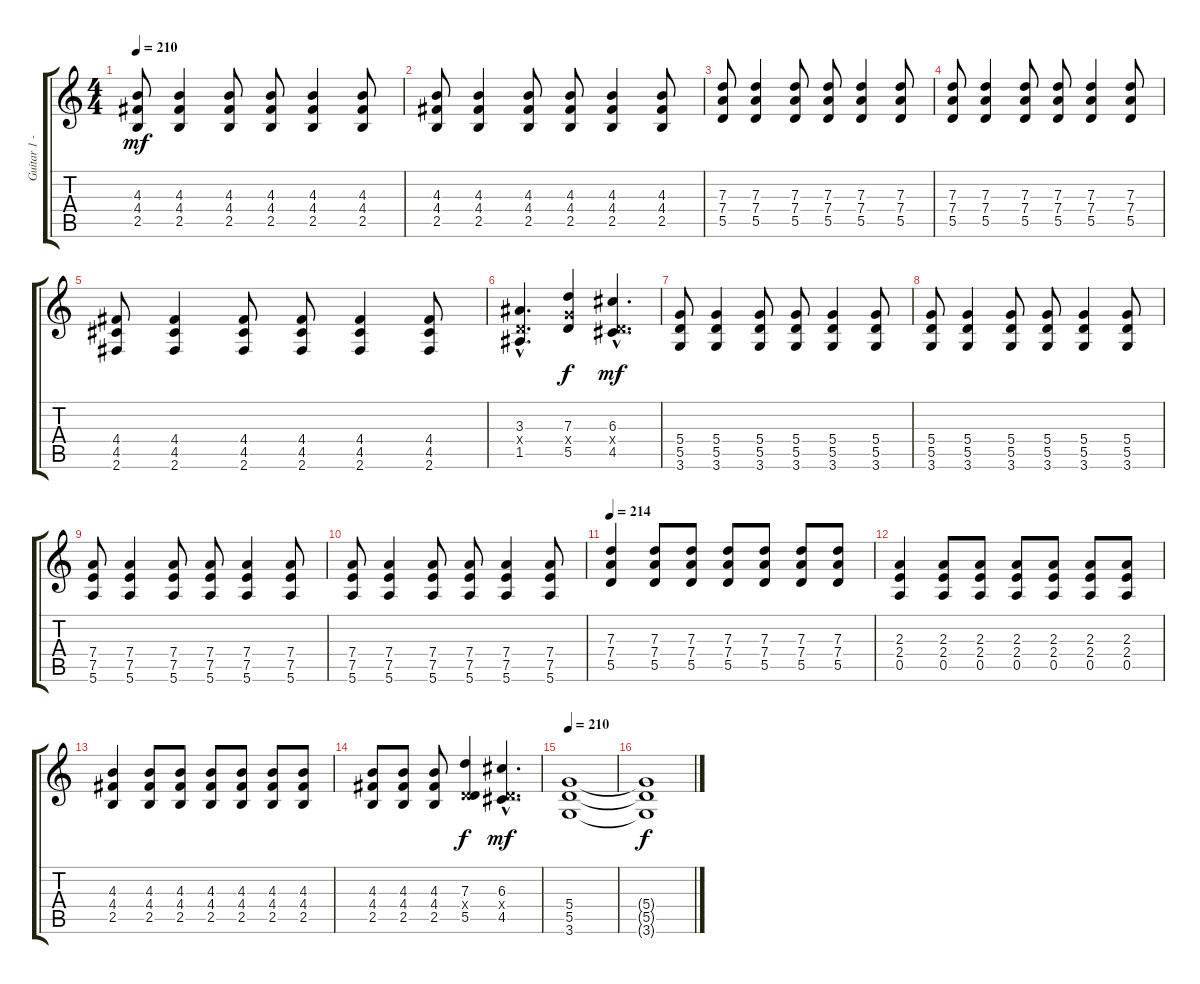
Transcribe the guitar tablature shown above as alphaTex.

\track ("Guitar 1 - Joey Cape" "Guitar 1 -") {instrument distortionguitar}
\staff {score tabs}
\tuning (E4 B3 G3 D3 A2 E2) {hide}
\ts (4 4)
\tempo 210
\clef g2
\ks c
(4.3 4.4 2.5).8{dy mf} (4.3 4.4 2.5).4 (4.3 4.4 2.5).8 (4.3 4.4 2.5).8 (4.3 4.4 2.5).4 (4.3 4.4 2.5).8 |
(4.3 4.4 2.5).8 (4.3 4.4 2.5).4 (4.3 4.4 2.5).8 (4.3 4.4 2.5).8 (4.3 4.4 2.5).4 (4.3 4.4 2.5).8 |
(7.3 7.4 5.5).8 (7.3 7.4 5.5).4 (7.3 7.4 5.5).8 (7.3 7.4 5.5).8 (7.3 7.4 5.5).4 (7.3 7.4 5.5).8 |
(7.3 7.4 5.5).8 (7.3 7.4 5.5).4 (7.3 7.4 5.5).8 (7.3 7.4 5.5).8 (7.3 7.4 5.5).4 (7.3 7.4 5.5).8 |
(4.4 4.5 2.6).8 (4.4 4.5 2.6).4 (4.4 4.5 2.6).8 (4.4 4.5 2.6).8 (4.4 4.5 2.6).4 (4.4 4.5 2.6).8 |
(3.3{hac} 0.4{hac x} 1.5{hac}).4{d} (7.3 5.4{x} 5.5).4{dy f} (6.3{hac} 0.4{hac x} 4.5{hac}).4{d dy mf} |
(5.4 5.5 3.6).8 (5.4 5.5 3.6).4 (5.4 5.5 3.6).8 (5.4 5.5 3.6).8 (5.4 5.5 3.6).4 (5.4 5.5 3.6).8 |
(5.4 5.5 3.6).8 (5.4 5.5 3.6).4 (5.4 5.5 3.6).8 (5.4 5.5 3.6).8 (5.4 5.5 3.6).4 (5.4 5.5 3.6).8 |
(7.4 7.5 5.6).8 (7.4 7.5 5.6).4 (7.4 7.5 5.6).8 (7.4 7.5 5.6).8 (7.4 7.5 5.6).4 (7.4 7.5 5.6).8 |
(7.4 7.5 5.6).8 (7.4 7.5 5.6).4 (7.4 7.5 5.6).8 (7.4 7.5 5.6).8 (7.4 7.5 5.6).4 (7.4 7.5 5.6).8 |
\tempo 214
(7.3 7.4 5.5).4 (7.3 7.4 5.5).8 (7.3 7.4 5.5).8 (7.3 7.4 5.5).8 (7.3 7.4 5.5).8 (7.3 7.4 5.5).8 (7.3 7.4 5.5).8 |
(2.3 2.4 0.5).4 (2.3 2.4 0.5).8 (2.3 2.4 0.5).8 (2.3 2.4 0.5).8 (2.3 2.4 0.5).8 (2.3 2.4 0.5).8 (2.3 2.4 0.5).8 |
(4.3 4.4 2.5).4 (4.3 4.4 2.5).8 (4.3 4.4 2.5).8 (4.3 4.4 2.5).8 (4.3 4.4 2.5).8 (4.3 4.4 2.5).8 (4.3 4.4 2.5).8 |
(4.3 4.4 2.5).8 (4.3 4.4 2.5).8 (4.3 4.4 2.5).8 (7.3 0.4{x} 5.5).4{dy f} (6.3{hac} 0.4{hac x} 4.5{hac}).4{d dy mf} |
\tempo 210
(5.4 5.5 3.6).1 |
(5.4{t} 5.5{t} 3.6{t}).1{dy f}
